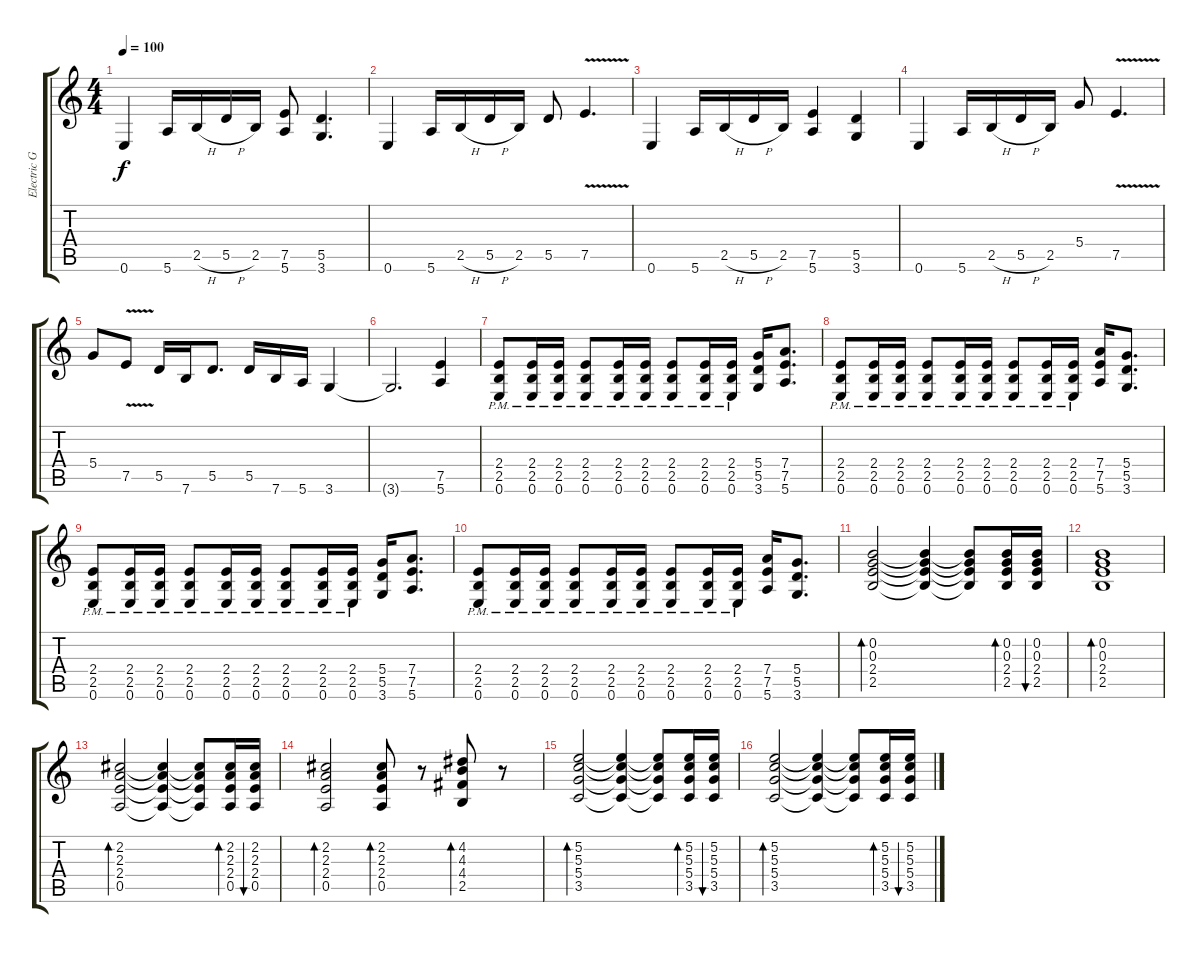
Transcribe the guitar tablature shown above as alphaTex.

\track ("Electric Guitar" "Electric G") {instrument overdrivenguitar}
\staff {score tabs}
\tuning (E4 B3 G3 D3 A2 E2) {hide}
\ts (4 4)
\tempo 100
\clef g2
\ks c
0.6.4{dy f} 5.6.16 2.5{h}.16 5.5{h}.16 2.5.16 (7.5 5.6).8 (5.5 3.6).4{d} |
0.6.4 5.6.16 2.5{h}.16 5.5{h}.16 2.5.16 5.5.8 7.5{v}.4{d} |
0.6.4 5.6.16 2.5{h}.16 5.5{h}.16 2.5.16 (7.5 5.6).4 (5.5 3.6).4 |
0.6.4 5.6.16 2.5{h}.16 5.5{h}.16 2.5.16 5.4.8 7.5{v}.4{d} |
5.4.8 7.5{v}.8 5.5.16 7.6.16 5.5.8{d} 5.5.16 7.6.16 5.6.16 3.6.4 |
3.6{t}.2{d} (7.5 5.6).4 |
(2.4{pm} 2.5{pm} 0.6{pm}).8 (2.4{pm} 2.5{pm} 0.6{pm}).16 (2.4{pm} 2.5{pm} 0.6{pm}).16 (2.4{pm} 2.5{pm} 0.6{pm}).8 (2.4{pm} 2.5{pm} 0.6{pm}).16 (2.4{pm} 2.5{pm} 0.6{pm}).16 (2.4{pm} 2.5{pm} 0.6{pm}).8 (2.4{pm} 2.5{pm} 0.6{pm}).16 (2.4{pm} 2.5{pm} 0.6{pm}).16 (5.4 5.5 3.6).16 (7.4 7.5 5.6).8{d} |
(2.4{pm} 2.5{pm} 0.6{pm}).8 (2.4{pm} 2.5{pm} 0.6{pm}).16 (2.4{pm} 2.5{pm} 0.6{pm}).16 (2.4{pm} 2.5{pm} 0.6{pm}).8 (2.4{pm} 2.5{pm} 0.6{pm}).16 (2.4{pm} 2.5{pm} 0.6{pm}).16 (2.4{pm} 2.5{pm} 0.6{pm}).8 (2.4{pm} 2.5{pm} 0.6{pm}).16 (2.4{pm} 2.5{pm} 0.6{pm}).16 (7.4 7.5 5.6).16 (5.4 5.5 3.6).8{d} |
(2.4{pm} 2.5{pm} 0.6{pm}).8 (2.4{pm} 2.5{pm} 0.6{pm}).16 (2.4{pm} 2.5{pm} 0.6{pm}).16 (2.4{pm} 2.5{pm} 0.6{pm}).8 (2.4{pm} 2.5{pm} 0.6{pm}).16 (2.4{pm} 2.5{pm} 0.6{pm}).16 (2.4{pm} 2.5{pm} 0.6{pm}).8 (2.4{pm} 2.5{pm} 0.6{pm}).16 (2.4{pm} 2.5{pm} 0.6{pm}).16 (5.4 5.5 3.6).16 (7.4 7.5 5.6).8{d} |
(2.4{pm} 2.5{pm} 0.6{pm}).8 (2.4{pm} 2.5{pm} 0.6{pm}).16 (2.4{pm} 2.5{pm} 0.6{pm}).16 (2.4{pm} 2.5{pm} 0.6{pm}).8 (2.4{pm} 2.5{pm} 0.6{pm}).16 (2.4{pm} 2.5{pm} 0.6{pm}).16 (2.4{pm} 2.5{pm} 0.6{pm}).8 (2.4{pm} 2.5{pm} 0.6{pm}).16 (2.4{pm} 2.5{pm} 0.6{pm}).16 (7.4 7.5 5.6).16 (5.4 5.5 3.6).8{d} |
(0.2 0.3 2.4 2.5).2{bd 30} (0.2{t} 0.3{t} 2.4{t} 2.5{t}).4 (0.2{t} 0.3{t} 2.4{t} 2.5{t}).8 (0.2 0.3 2.4 2.5).16{bd 30} (0.2 0.3 2.4 2.5).16{bu 30} |
(0.2 0.3 2.4 2.5).1{bd 30} |
(2.2 2.3 2.4 0.5).2{bd 30} (2.2{t} 2.3{t} 2.4{t} 0.5{t}).4 (2.2{t} 2.3{t} 2.4{t} 0.5{t}).8 (2.2 2.3 2.4 0.5).16{bd 30} (2.2 2.3 2.4 0.5).16{bu 30} |
(2.2 2.3 2.4 0.5).2{bd 30} (2.2 2.3 2.4 0.5).8{bd 30} r.8 (4.2 4.3 4.4 2.5).8{bd 30} r.8 |
(5.2 5.3 5.4 3.5).2{bd 30} (5.2{t} 5.3{t} 5.4{t} 3.5{t}).4 (5.2{t} 5.3{t} 5.4{t} 3.5{t}).8 (5.2 5.3 5.4 3.5).16{bd 30} (5.2 5.3 5.4 3.5).16{bu 30} |
(5.2 5.3 5.4 3.5).2{bd 30} (5.2{t} 5.3{t} 5.4{t} 3.5{t}).4 (5.2{t} 5.3{t} 5.4{t} 3.5{t}).8 (5.2 5.3 5.4 3.5).16{bd 30} (5.2 5.3 5.4 3.5).16{bu 30}
